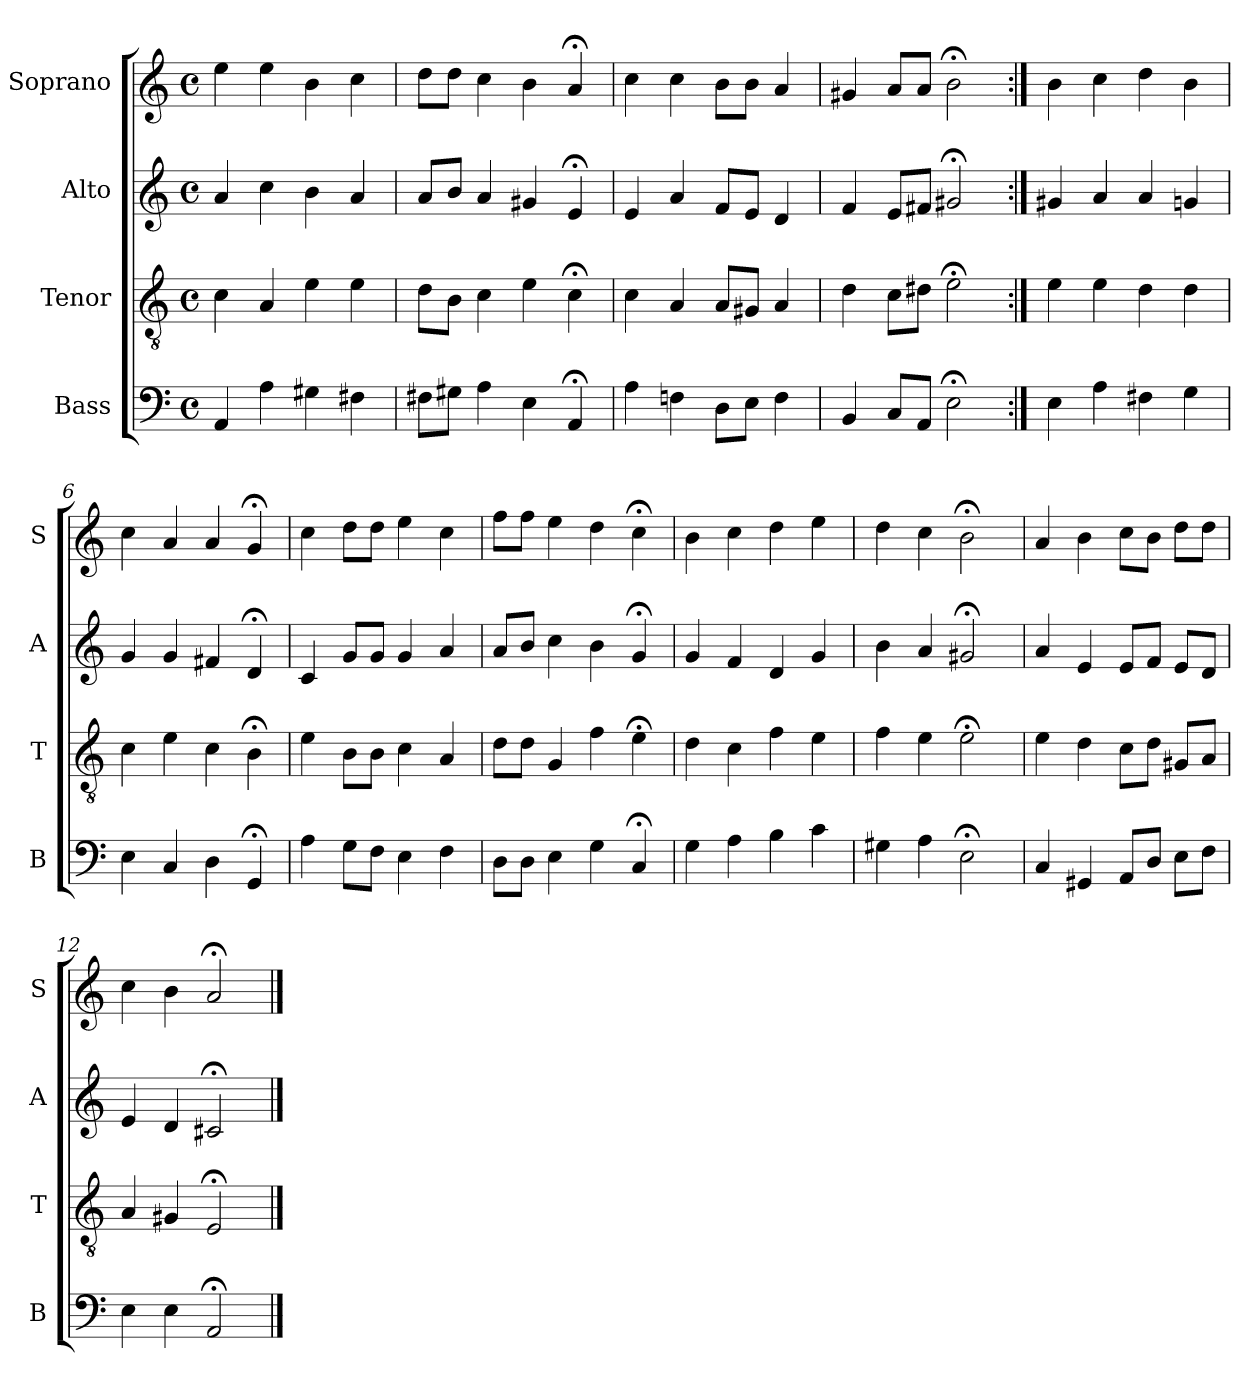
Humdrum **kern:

**kern	**kern	**kern	**kern
*part4	*part3	*part2	*part1
*staff4	*staff3	*staff2	*staff1
*I"Bass	*I"Tenor	*I"Alto	*I"Soprano
*I'B	*I'T	*I'A	*I'S
*clefF4	*clefGv2	*clefG2	*clefG2
*k[]	*k[]	*k[]	*k[]
*a:	*a:	*a:	*a:
*M4/4	*M4/4	*M4/4	*M4/4
*met(c)	*met(c)	*met(c)	*met(c)
*MM100	*MM100	*MM100	*MM100
=1	=1	=1	=1
4AA	4c	4a	4ee
4A	4A	4cc	4ee
4G#X	4e	4b	4b
4F#X	4e	4a	4cc
=2	=2	=2	=2
8F#XL	8dL	8aL	8ddL
8G#XJ	8BJ	8bJ	8ddJ
4A	4c	4a	4cc
4E	4e	4g#X	4b
4AA;<	4c;<	4e;<	4a;<
=3	=3	=3	=3
4A	4c	4e	4cc
4Fn	4A	4a	4cc
8DL	8AL	8fL	8bL
8EJ	8G#XJ	8eJ	8bJ
4F	4A	4d	4a
=4	=4	=4	=4
4BB	4d	4f	4g#X
8CL	8cL	8eL	8aL
8AAJ	8d#XJ	8f#XJ	8aJ
2E;<	2e;<	2g#X;<	2b;<
=5:|!	=5:|!	=5:|!	=5:|!
4E	4e	4g#X	4b
4A	4e	4a	4cc
4F#X	4d	4a	4dd
4G	4d	4gn	4b
=6	=6	=6	=6
4E	4c	4g	4cc
4C	4e	4g	4a
4D	4c	4f#X	4a
4GG;<	4B;<	4d;<	4g;<
=7	=7	=7	=7
4A	4e	4c	4cc
8GL	8BL	8gL	8ddL
8FJ	8BJ	8gJ	8ddJ
4E	4c	4g	4ee
4F	4A	4a	4cc
=8	=8	=8	=8
8DL	8dL	8aL	8ffL
8DJ	8dJ	8bJ	8ffJ
4E	4G	4cc	4ee
4G	4f	4b	4dd
4C;<	4e;<	4g;<	4cc;<
=9	=9	=9	=9
4G	4d	4g	4b
4A	4c	4f	4cc
4B	4f	4d	4dd
4c	4e	4g	4ee
=10	=10	=10	=10
4G#X	4f	4b	4dd
4A	4e	4a	4cc
2E;<	2e;<	2g#X;<	2b;<
=11	=11	=11	=11
4C	4e	4a	4a
4GG#X	4d	4e	4b
8AAL	8cL	8eL	8ccL
8DJ	8dJ	8fJ	8bJ
8EL	8G#XL	8eL	8ddL
8FJ	8AJ	8dJ	8ddJ
=12	=12	=12	=12
4E	4A	4e	4cc
4E	4G#X	4d	4b
2AA;<	2E;<	2c#X;<	2a;<
==	==	==	==
*-	*-	*-	*-
